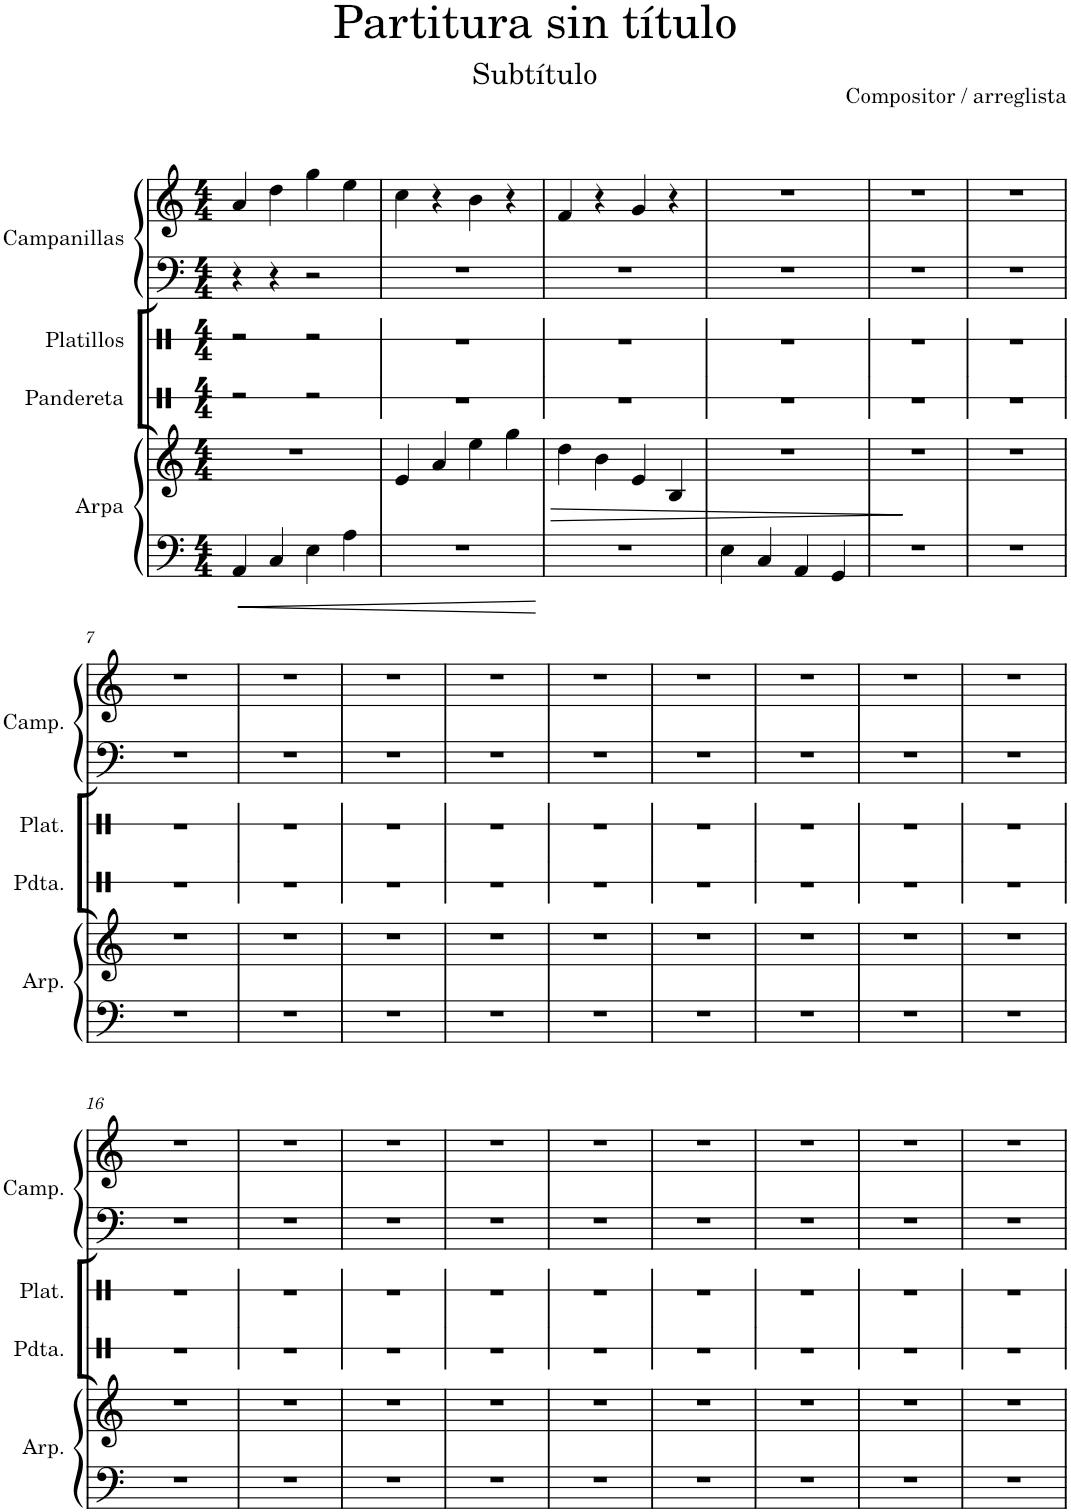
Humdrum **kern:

**kern	**kern	**dynam	**kern	**kern	**kern	**kern
*part4	*part4	*part4	*part3	*part2	*part1	*part1
*staff6	*staff5	*staff5/6	*staff4	*staff3	*staff2	*staff1
*I"Arpa	*	*	*I"Pandereta	*I"Platillos	*I"Campanillas	*
*I'Arp.	*	*	*I'Pdta.	*I'Plat.	*I'Camp.	*
*	*	*	*stria1	*stria1	*	*
*clefF4	*clefG2	*	*clefX	*clefX	*clefF4	*clefG2
*	*	*	*	*	*Trd-7c-12	*Trd-7c-12
*k[]	*k[]	*	*k[]	*k[]	*k[]	*k[]
*M4/4	*M4/4	*	*M4/4	*M4/4	*M4/4	*M4/4
=1	=1	=1	=1	=1	=1	=1
4AA/	1r	.	2r	2r	4r	4a/
4C/	.	.	.	.	4r	4dd\
4E\	.	.	2r	2r	2r	4gg\
4A\	.	.	.	.	.	4ee\
=2	=2	=2	=2	=2	=2	=2
1r	4e/	.	1r	1r	1r	4cc\
.	4a/	.	.	.	.	4r
.	4ee\	.	.	.	.	4b\
.	4gg\	.	.	.	.	4r
=3	=3	=3	=3	=3	=3	=3
!	!	!LO:HP:b	!	!	!	!
1r	4dd\	>	1r	1r	1r	4f/
.	4b\	.	.	.	.	4r
.	4e/	.	.	.	.	4g/
.	4B/	.	.	.	.	4r
=4	=4	=4	=4	=4	=4	=4
4E\	1r	.	1r	1r	1r	1r
4C/	.	.	.	.	.	.
4AA/	.	.	.	.	.	.
4GG/	.	.	.	.	.	.
=5	=5	=5	=5	=5	=5	=5
1r	1r	.	1r	1r	1r	1r
.	.	]	.	.	.	.
=6	=6	=6	=6	=6	=6	=6
1r	1r	.	1r	1r	1r	1r
!!LO:LB:g=z
=7	=7	=7	=7	=7	=7	=7
1r	1r	.	1r	1r	1r	1r
=8	=8	=8	=8	=8	=8	=8
1r	1r	.	1r	1r	1r	1r
=9	=9	=9	=9	=9	=9	=9
1r	1r	.	1r	1r	1r	1r
=10	=10	=10	=10	=10	=10	=10
1r	1r	.	1r	1r	1r	1r
=11	=11	=11	=11	=11	=11	=11
1r	1r	.	1r	1r	1r	1r
=12	=12	=12	=12	=12	=12	=12
1r	1r	.	1r	1r	1r	1r
=13	=13	=13	=13	=13	=13	=13
1r	1r	.	1r	1r	1r	1r
=14	=14	=14	=14	=14	=14	=14
1r	1r	.	1r	1r	1r	1r
=15	=15	=15	=15	=15	=15	=15
1r	1r	.	1r	1r	1r	1r
!!LO:LB:g=z
=16	=16	=16	=16	=16	=16	=16
1r	1r	.	1r	1r	1r	1r
=17	=17	=17	=17	=17	=17	=17
1r	1r	.	1r	1r	1r	1r
=18	=18	=18	=18	=18	=18	=18
1r	1r	.	1r	1r	1r	1r
=19	=19	=19	=19	=19	=19	=19
1r	1r	.	1r	1r	1r	1r
=20	=20	=20	=20	=20	=20	=20
1r	1r	.	1r	1r	1r	1r
=21	=21	=21	=21	=21	=21	=21
1r	1r	.	1r	1r	1r	1r
=22	=22	=22	=22	=22	=22	=22
1r	1r	.	1r	1r	1r	1r
=23	=23	=23	=23	=23	=23	=23
1r	1r	.	1r	1r	1r	1r
=24	=24	=24	=24	=24	=24	=24
1r	1r	.	1r	1r	1r	1r
=	=	=	=	=	=	=
*-	*-	*-	*-	*-	*-	*-
